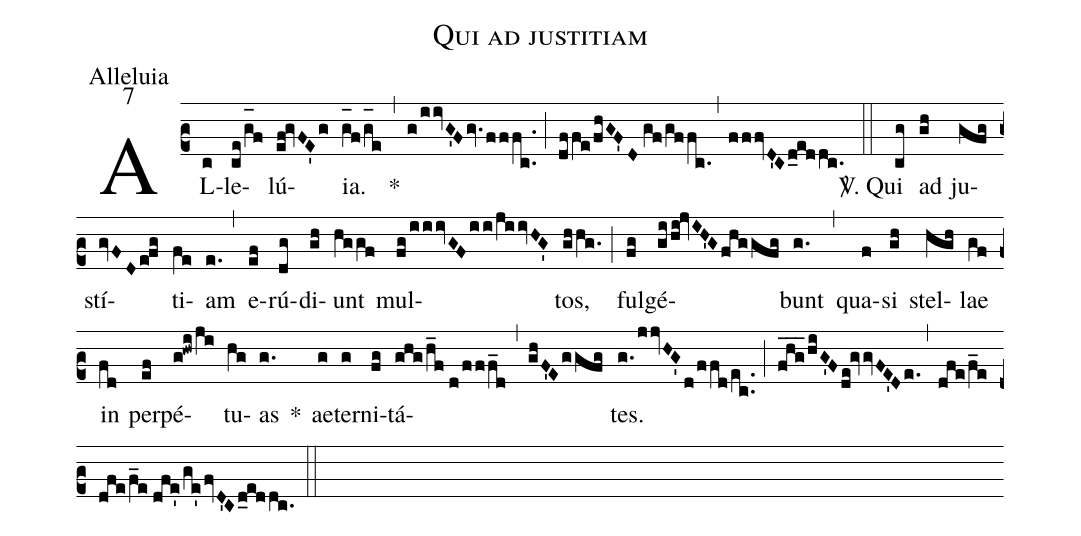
name:Qui ad justitiam;
office-part:Alleluia;
mode:7;
%%
(c2) AL(c)le(ce/g_[oh:h]f)lú(ef!gvFE'g){ia}.(g_[oh:h]f/g_[oh:h]e) <clear>*(,) (g/iivG'Fgv.fffc..) (;) (dffe/fhGF'D//gf/gffc.) (,) (fffvD'Cd_eddc.) (::) <sp>V/</sp>. Qui(cg) ad(gh) ju(gfg)stí(gvFDefg)ti(fe)am(e.) (,) e(ef)rú(dg)di(gh)unt(hggf) mul(fg/iiivGFii/jiivHG')tos,(ghhg.) (;) ful(fg)gé(gi/hi!jvIH'Gfhggfg)bunt(g.) (,) qua(f)si(gh) stel(hgh)lae(gf) in(fd) per(ef)pé(g!hwi/ji)tu(hg)as(g.) *() ae(g)ter(g)ni(fg)tá(ghg/h_f//d/fff_d)(,)(ghF'Eggfg)tes.(g./!jjvHG'/!d/!ffd/ec..) (;) (fhg___/hiG'Fde!gvvFE'De.) (,) (dfe/f_e//dfe/f_e//dfe'/ge'fvD'Cd_eddc.) (::)
